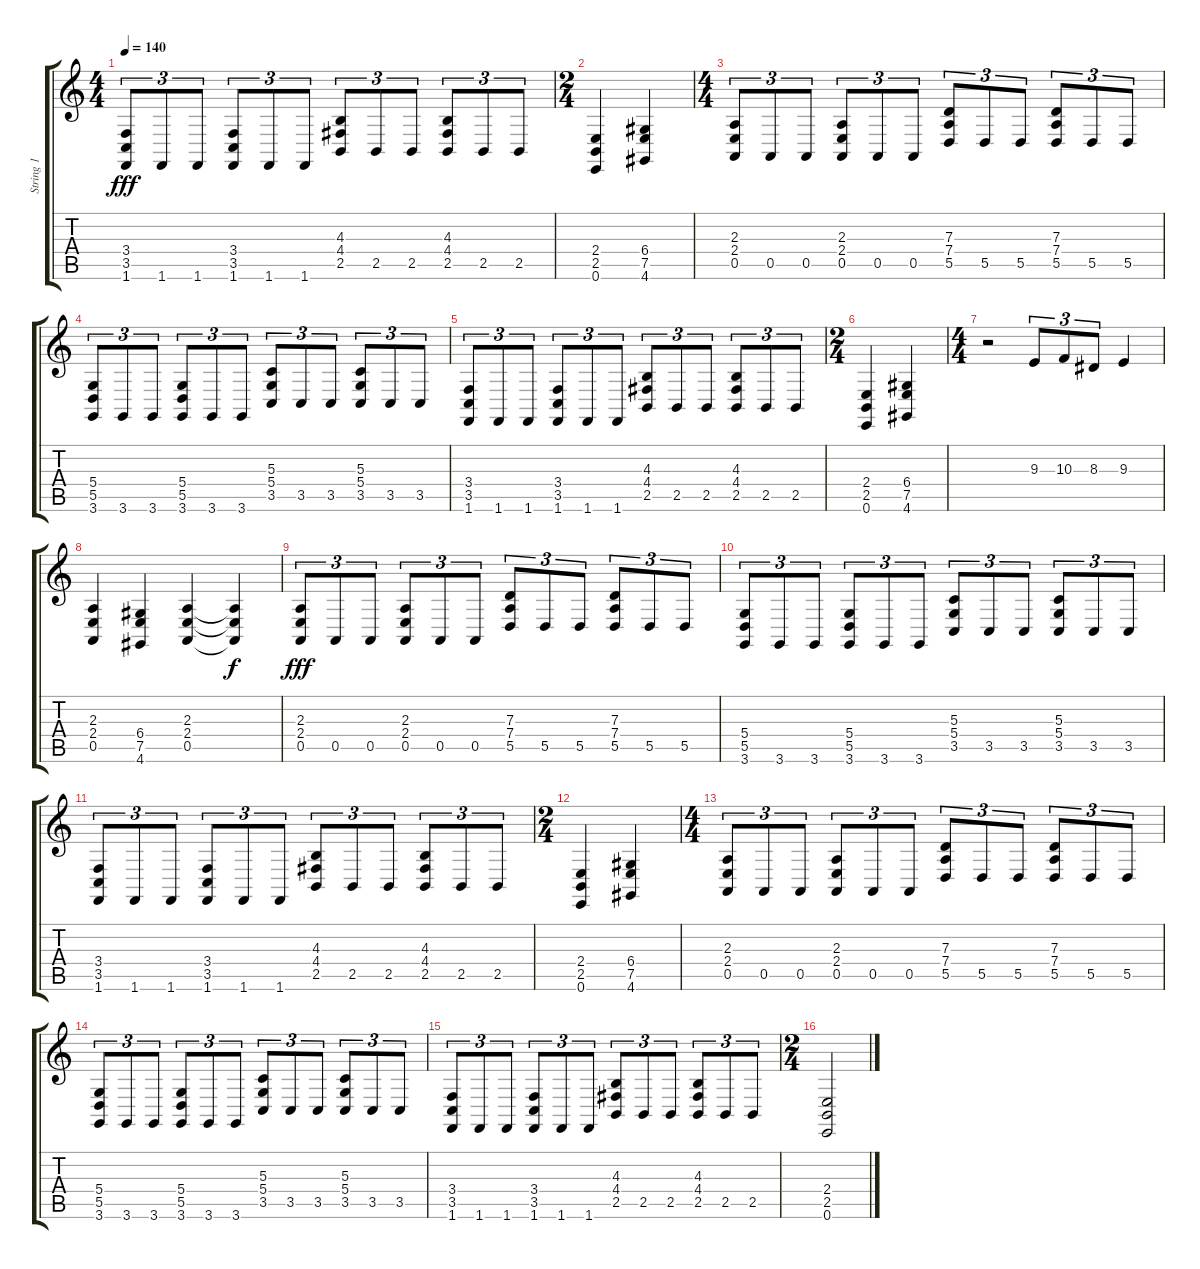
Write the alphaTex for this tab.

\track ("String 1" "String 1") {instrument viola}
\staff {score tabs}
\tuning (E4 B3 G3 D3 A2 E2) {hide}
\ts (4 4)
\tempo 140
\clef g2
\ks c
(3.4 3.5 1.6).8{tu (3 2) dy fff} 1.6.8{tu (3 2)} 1.6.8{tu (3 2)} (3.4 3.5 1.6).8{tu (3 2)} 1.6.8{tu (3 2)} 1.6.8{tu (3 2)} (4.3 4.4 2.5).8{tu (3 2)} 2.5.8{tu (3 2)} 2.5.8{tu (3 2)} (4.3 4.4 2.5).8{tu (3 2)} 2.5.8{tu (3 2)} 2.5.8{tu (3 2)} |
\ts (2 4)
(2.4 2.5 0.6).4 (6.4 7.5 4.6).4 |
\ts (4 4)
(2.3 2.4 0.5).8{tu (3 2)} 0.5.8{tu (3 2)} 0.5.8{tu (3 2)} (2.3 2.4 0.5).8{tu (3 2)} 0.5.8{tu (3 2)} 0.5.8{tu (3 2)} (7.3 7.4 5.5).8{tu (3 2)} 5.5.8{tu (3 2)} 5.5.8{tu (3 2)} (7.3 7.4 5.5).8{tu (3 2)} 5.5.8{tu (3 2)} 5.5.8{tu (3 2)} |
(5.4 5.5 3.6).8{tu (3 2)} 3.6.8{tu (3 2)} 3.6.8{tu (3 2)} (5.4 5.5 3.6).8{tu (3 2)} 3.6.8{tu (3 2)} 3.6.8{tu (3 2)} (5.3 5.4 3.5).8{tu (3 2)} 3.5.8{tu (3 2)} 3.5.8{tu (3 2)} (5.3 5.4 3.5).8{tu (3 2)} 3.5.8{tu (3 2)} 3.5.8{tu (3 2)} |
(3.4 3.5 1.6).8{tu (3 2)} 1.6.8{tu (3 2)} 1.6.8{tu (3 2)} (3.4 3.5 1.6).8{tu (3 2)} 1.6.8{tu (3 2)} 1.6.8{tu (3 2)} (4.3 4.4 2.5).8{tu (3 2)} 2.5.8{tu (3 2)} 2.5.8{tu (3 2)} (4.3 4.4 2.5).8{tu (3 2)} 2.5.8{tu (3 2)} 2.5.8{tu (3 2)} |
\ts (2 4)
(2.4 2.5 0.6).4 (6.4 7.5 4.6).4 |
\ts (4 4)
r.2 9.3.8{tu (3 2)} 10.3.8{tu (3 2)} 8.3.8{tu (3 2)} 9.3.4 |
(2.3 2.4 0.5).4 (6.4 7.5 4.6).4 (2.3 2.4 0.5).4 (2.3{t} 2.4{t} 0.5{t}).4{dy f} |
(2.3 2.4 0.5).8{tu (3 2) dy fff} 0.5.8{tu (3 2)} 0.5.8{tu (3 2)} (2.3 2.4 0.5).8{tu (3 2)} 0.5.8{tu (3 2)} 0.5.8{tu (3 2)} (7.3 7.4 5.5).8{tu (3 2)} 5.5.8{tu (3 2)} 5.5.8{tu (3 2)} (7.3 7.4 5.5).8{tu (3 2)} 5.5.8{tu (3 2)} 5.5.8{tu (3 2)} |
(5.4 5.5 3.6).8{tu (3 2)} 3.6.8{tu (3 2)} 3.6.8{tu (3 2)} (5.4 5.5 3.6).8{tu (3 2)} 3.6.8{tu (3 2)} 3.6.8{tu (3 2)} (5.3 5.4 3.5).8{tu (3 2)} 3.5.8{tu (3 2)} 3.5.8{tu (3 2)} (5.3 5.4 3.5).8{tu (3 2)} 3.5.8{tu (3 2)} 3.5.8{tu (3 2)} |
(3.4 3.5 1.6).8{tu (3 2)} 1.6.8{tu (3 2)} 1.6.8{tu (3 2)} (3.4 3.5 1.6).8{tu (3 2)} 1.6.8{tu (3 2)} 1.6.8{tu (3 2)} (4.3 4.4 2.5).8{tu (3 2)} 2.5.8{tu (3 2)} 2.5.8{tu (3 2)} (4.3 4.4 2.5).8{tu (3 2)} 2.5.8{tu (3 2)} 2.5.8{tu (3 2)} |
\ts (2 4)
(2.4 2.5 0.6).4 (6.4 7.5 4.6).4 |
\ts (4 4)
(2.3 2.4 0.5).8{tu (3 2)} 0.5.8{tu (3 2)} 0.5.8{tu (3 2)} (2.3 2.4 0.5).8{tu (3 2)} 0.5.8{tu (3 2)} 0.5.8{tu (3 2)} (7.3 7.4 5.5).8{tu (3 2)} 5.5.8{tu (3 2)} 5.5.8{tu (3 2)} (7.3 7.4 5.5).8{tu (3 2)} 5.5.8{tu (3 2)} 5.5.8{tu (3 2)} |
(5.4 5.5 3.6).8{tu (3 2)} 3.6.8{tu (3 2)} 3.6.8{tu (3 2)} (5.4 5.5 3.6).8{tu (3 2)} 3.6.8{tu (3 2)} 3.6.8{tu (3 2)} (5.3 5.4 3.5).8{tu (3 2)} 3.5.8{tu (3 2)} 3.5.8{tu (3 2)} (5.3 5.4 3.5).8{tu (3 2)} 3.5.8{tu (3 2)} 3.5.8{tu (3 2)} |
(3.4 3.5 1.6).8{tu (3 2)} 1.6.8{tu (3 2)} 1.6.8{tu (3 2)} (3.4 3.5 1.6).8{tu (3 2)} 1.6.8{tu (3 2)} 1.6.8{tu (3 2)} (4.3 4.4 2.5).8{tu (3 2)} 2.5.8{tu (3 2)} 2.5.8{tu (3 2)} (4.3 4.4 2.5).8{tu (3 2)} 2.5.8{tu (3 2)} 2.5.8{tu (3 2)} |
\ts (2 4)
(2.4 2.5 0.6).2
